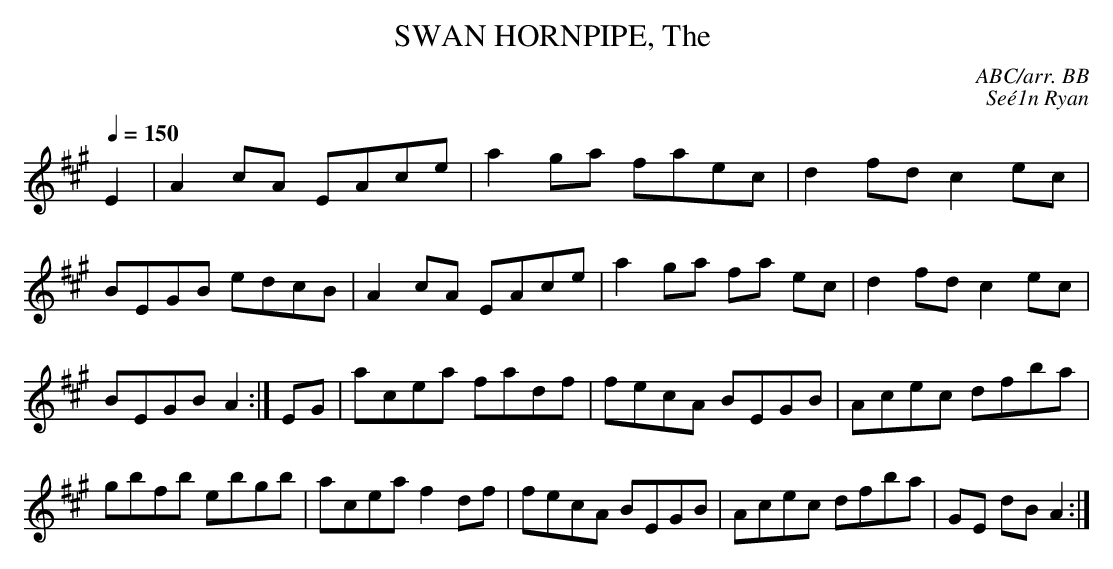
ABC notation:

X:1
T:SWAN HORNPIPE, The \
C:ABC/arr. BB\
C:Se\'e1n Ryan\
Q:1/4=150\
L:1/8\
M:C\
K:A\
E2|A2 cA EAce|a2ga faec|d2fd c2ec|BEGB edcB|\
A2cA EAce|a2ga fa ec|d2fd c2ec|BEGB A2:|\
EG|acea fadf|fecA BEGB|Acec dfba|gbfb ebgb|\
acea f2df|fecA BEGB|Acec dfba|GE dB A2:|\
\
\
